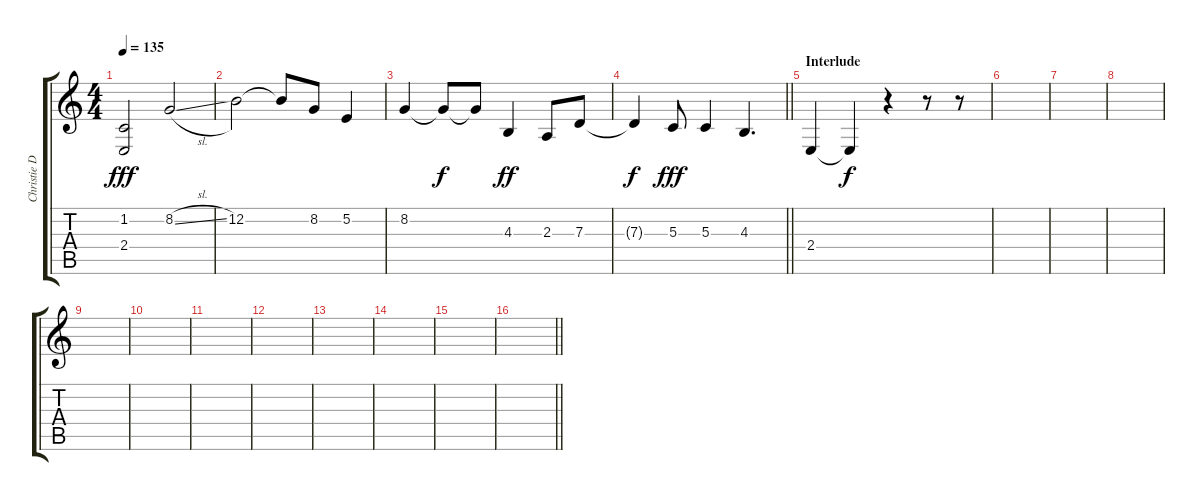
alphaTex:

\track ("Christie DuPree" "Christie D") {instrument pad7halo}
\staff {score tabs}
\tuning (E4 B3 G3 D3 A2 E2) {hide}
\ts (4 4)
\tempo 135
\clef g2
\ks c
(1.2 2.4).2{dy fff} 8.2{sl}.2 |
12.2.2 12.2{t}.8 8.2.8 5.2.4 |
8.2.4 8.2{t}.8{dy f} 8.2{t}.8 4.3.4{dy ff} 2.3.8 7.3.8 |
\barLineRight lightlight
7.3{t}.4{dy f} 5.3.8{dy fff} 5.3.4 4.3.4{d} |
\section ("" "Interlude")
2.4.4 2.4{t}.4{dy f} r.4 r.8 r.8 |
|
|
|
|
|
|
|
|
|
|
\barLineRight lightlight
